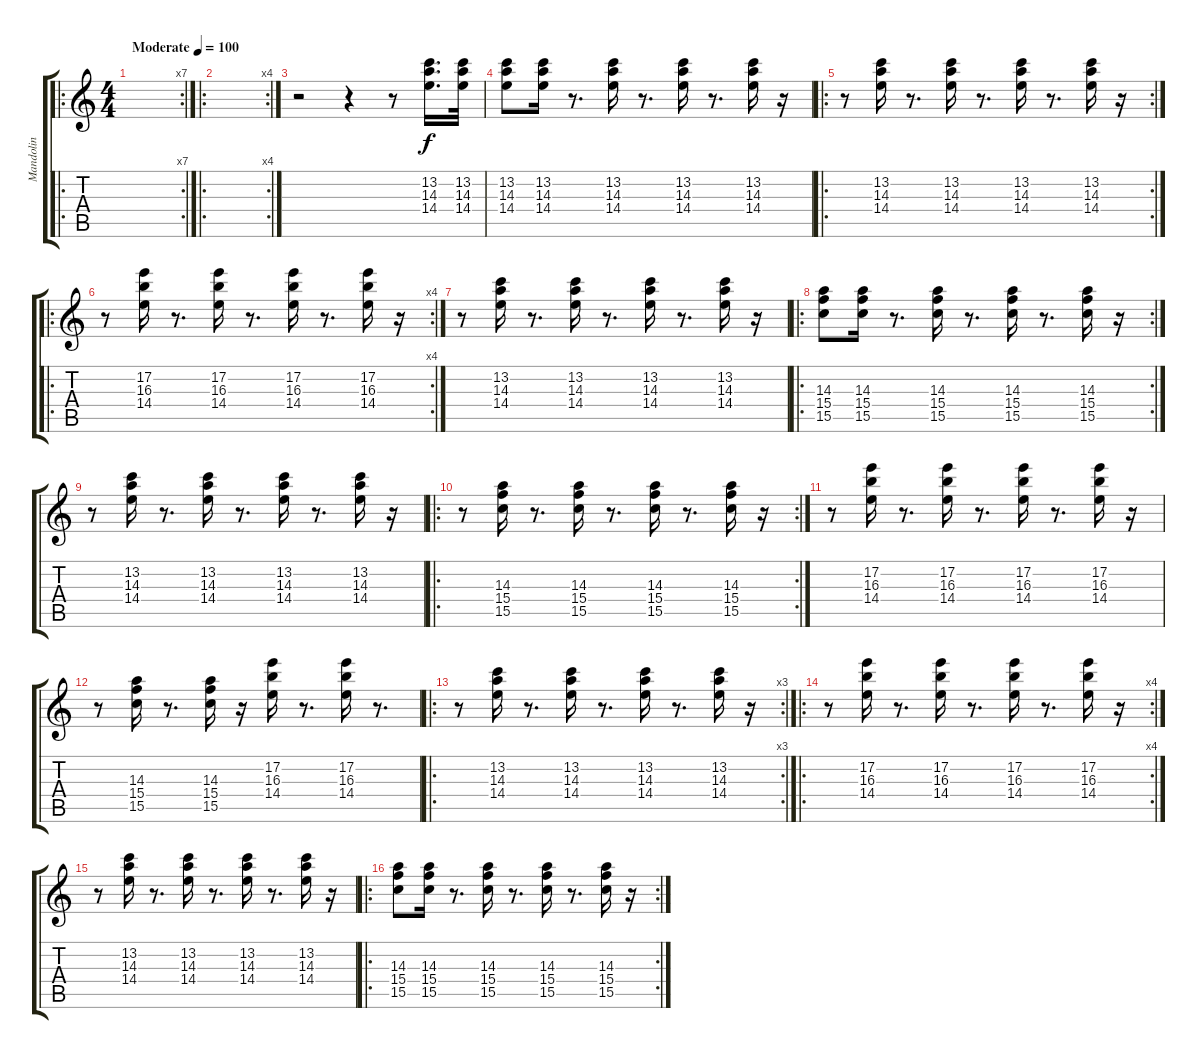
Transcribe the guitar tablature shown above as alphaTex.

\track ("Mandolin" "Mandolin") {instrument banjo}
\staff {score tabs}
\tuning (E4 B3 G3 D3 A2 E2) {hide}
\displaytranspose 12
\ro
\rc 7
\ts (4 4)
\tempo (100 "Moderate")
\clef g2
\ks c
|
\ro
\rc 4
|
r.2 r.4 r.8 (13.2 14.3 14.4).16{d} (13.2 14.3 14.4).32 |
(13.2 14.3 14.4).8 (13.2 14.3 14.4).16 r.8{d} (13.2 14.3 14.4).16 r.8{d} (13.2 14.3 14.4).16 r.8{d} (13.2 14.3 14.4).16 r.16 |
\ro
\rc 2
r.8 (13.2 14.3 14.4).16 r.8{d} (13.2 14.3 14.4).16 r.8{d} (13.2 14.3 14.4).16 r.8{d} (13.2 14.3 14.4).16 r.16 |
\ro
\rc 4
r.8 (17.2 16.3 14.4).16 r.8{d} (17.2 16.3 14.4).16 r.8{d} (17.2 16.3 14.4).16 r.8{d} (17.2 16.3 14.4).16 r.16 |
r.8 (13.2 14.3 14.4).16 r.8{d} (13.2 14.3 14.4).16 r.8{d} (13.2 14.3 14.4).16 r.8{d} (13.2 14.3 14.4).16 r.16 |
\ro
\rc 2
(14.3 15.4 15.5).8 (14.3 15.4 15.5).16 r.8{d} (14.3 15.4 15.5).16 r.8{d} (14.3 15.4 15.5).16 r.8{d} (14.3 15.4 15.5).16 r.16 |
r.8 (13.2 14.3 14.4).16 r.8{d} (13.2 14.3 14.4).16 r.8{d} (13.2 14.3 14.4).16 r.8{d} (13.2 14.3 14.4).16 r.16 |
\ro
\rc 2
r.8 (14.3 15.4 15.5).16 r.8{d} (14.3 15.4 15.5).16 r.8{d} (14.3 15.4 15.5).16 r.8{d} (14.3 15.4 15.5).16 r.16 |
r.8 (17.2 16.3 14.4).16 r.8{d} (17.2 16.3 14.4).16 r.8{d} (17.2 16.3 14.4).16 r.8{d} (17.2 16.3 14.4).16 r.16 |
r.8 (14.3 15.4 15.5).16 r.8{d} (14.3 15.4 15.5).16 r.16 (17.2 16.3 14.4).16 r.8{d} (17.2 16.3 14.4).16 r.8{d} |
\ro
\rc 3
r.8 (13.2 14.3 14.4).16 r.8{d} (13.2 14.3 14.4).16 r.8{d} (13.2 14.3 14.4).16 r.8{d} (13.2 14.3 14.4).16 r.16 |
\ro
\rc 4
r.8 (17.2 16.3 14.4).16 r.8{d} (17.2 16.3 14.4).16 r.8{d} (17.2 16.3 14.4).16 r.8{d} (17.2 16.3 14.4).16 r.16 |
r.8 (13.2 14.3 14.4).16 r.8{d} (13.2 14.3 14.4).16 r.8{d} (13.2 14.3 14.4).16 r.8{d} (13.2 14.3 14.4).16 r.16 |
\ro
\rc 2
(14.3 15.4 15.5).8 (14.3 15.4 15.5).16 r.8{d} (14.3 15.4 15.5).16 r.8{d} (14.3 15.4 15.5).16 r.8{d} (14.3 15.4 15.5).16 r.16
